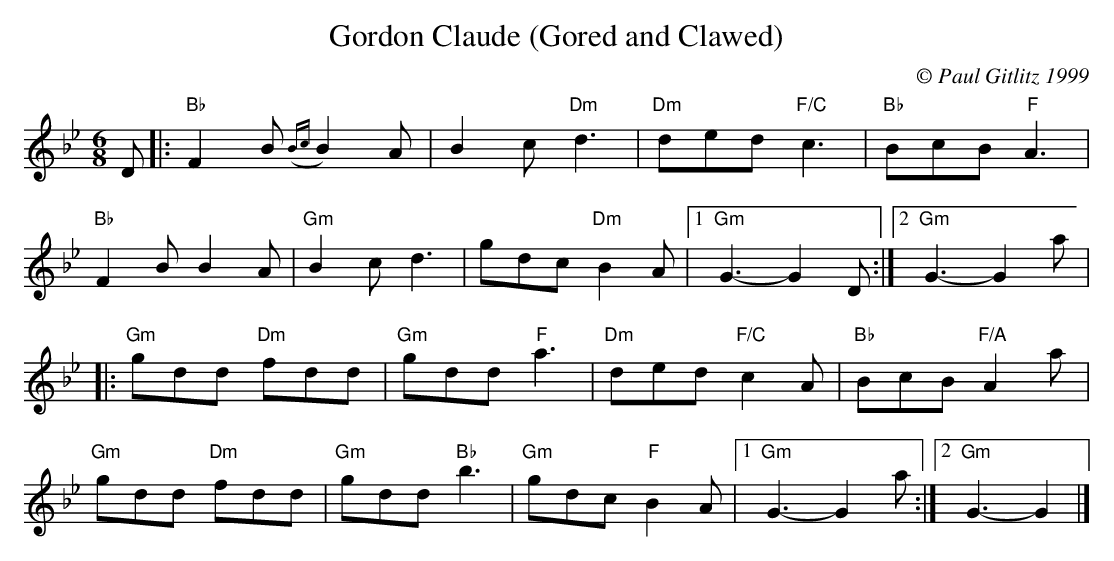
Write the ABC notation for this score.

X:1
T:Gordon Claude (Gored and Clawed)
M:6/8
L:1/8
C:© Paul Gitlitz 1999
K:Bb
D|:"Bb"F2B({Bc}B2)A|B2c "Dm"d3|"Dm"ded "F/C"c3|"Bb"BcB "F"A3|!
"Bb"F2BB2A|"Gm"B2cd3|gdc "Dm"B2A|1"Gm"G3-G2D:|2"Gm"G3-G2a|!
|:"Gm"gdd "Dm"fdd|"Gm"gdd "F"a3|"Dm"ded "F/C"c2A|"Bb"BcB "F/A"A2a|!
"Gm"gdd "Dm"fdd|"Gm"gdd "Bb"b3| "Gm"gdc "F"B2A|1"Gm"G3-G2a:|2"Gm"G3-G2|]
